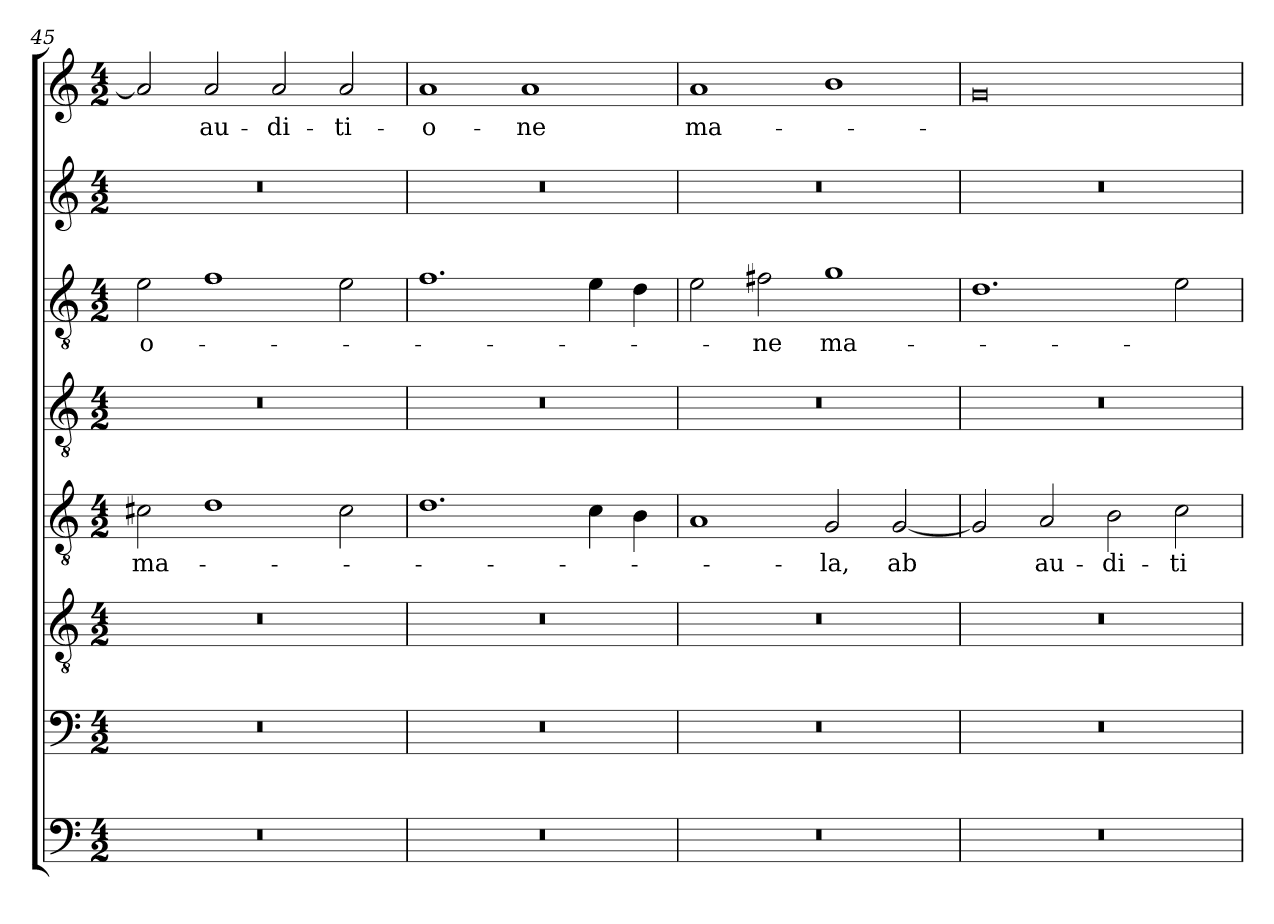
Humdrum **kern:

**kern	**kern	**kern	**kern	**text	**kern	**kern	**text	**kern	**kern	**text
*part8	*part7	*part6	*part5	*part5	*part4	*part3	*part3	*part2	*part1	*part1
*staff8	*staff7	*staff6	*staff5	*staff5	*staff4	*staff3	*staff3	*staff2	*staff1	*staff1
*clefF4	*clefF4	*clefGv2	*clefGv2	*	*clefGv2	*clefGv2	*	*clefG2	*clefG2	*
*k[]	*k[]	*k[]	*k[]	*	*k[]	*k[]	*	*k[]	*k[]	*
*C:	*C:	*C:	*C:	*	*C:	*C:	*	*C:	*C:	*
*M4/2	*M4/2	*M4/2	*M4/2	*	*M4/2	*M4/2	*	*M4/2	*M4/2	*
=45	=45	=45	=45	=45	=45	=45	=45	=45	=45	=45
!	!	!	!	!LO:LY:b	!	!	!LO:LY:b	!	!	!
0r	0r	0r	2c#X\	ma-	0r	2e\	-o-	0r	2a/]	.
!	!	!	!	!	!	!	!	!	!	!LO:LY:b
.	.	.	1d	.	.	1f	.	.	2a/	au-
!	!	!	!	!	!	!	!	!	!	!LO:LY:b
.	.	.	.	.	.	.	.	.	2a/	-di-
!	!	!	!	!	!	!	!	!	!	!LO:LY:b
.	.	.	2c#\	.	.	2e\	.	.	2a/	-ti-
=46	=46	=46	=46	=46	=46	=46	=46	=46	=46	=46
!	!	!	!	!	!	!	!	!	!	!LO:LY:b
0r	0r	0r	1.d	.	0r	1.f	.	0r	1a	-o-
!	!	!	!	!	!	!	!	!	!	!LO:LY:b
.	.	.	.	.	.	.	.	.	1a	-ne
.	.	.	4c\	.	.	4e\	.	.	.	.
.	.	.	4B\	.	.	4d\	.	.	.	.
=47	=47	=47	=47	=47	=47	=47	=47	=47	=47	=47
!	!	!	!	!	!	!	!	!	!	!LO:LY:b
0r	0r	0r	1A	.	0r	2e\	.	0r	1a	ma-
!	!	!	!	!	!	!	!LO:LY:b	!	!	!
.	.	.	.	.	.	2f#X\	-ne	.	.	.
!	!	!	!	!LO:LY:b	!	!	!LO:LY:b	!	!	!
.	.	.	2G/	-la,	.	1g	ma-	.	1b	.
!	!	!	!	!LO:LY:b	!	!	!	!	!	!
.	.	.	[2G/	ab	.	.	.	.	.	.
=48	=48	=48	=48	=48	=48	=48	=48	=48	=48	=48
0r	0r	0r	2G/]	.	0r	1.d	.	0r	0g	.
!	!	!	!	!LO:LY:b	!	!	!	!	!	!
.	.	.	2A/	au-	.	.	.	.	.	.
!	!	!	!	!LO:LY:b	!	!	!	!	!	!
.	.	.	2B\	-di-	.	.	.	.	.	.
!	!	!	!	!LO:LY:b	!	!	!	!	!	!
.	.	.	2c\	-ti-	.	2e\	.	.	.	.
=	=	=	=	=	=	=	=	=	=	=
*-	*-	*-	*-	*-	*-	*-	*-	*-	*-	*-
